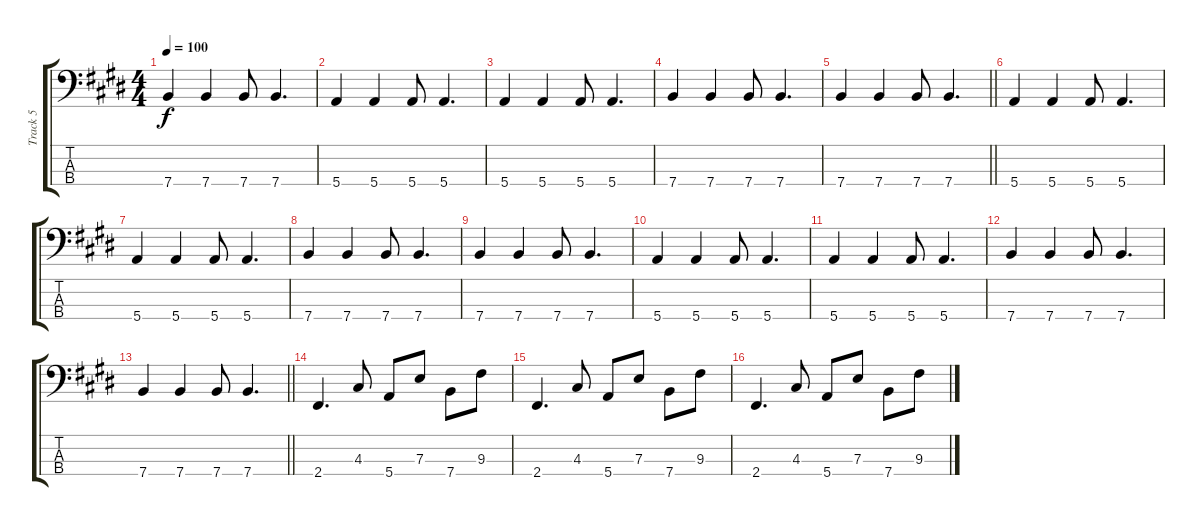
\track ("Track 5" "Track 5") {instrument electricbassfinger}
\staff {score tabs}
\tuning (G2 D2 A1 E1) {hide}
\ts (4 4)
\tempo 100
\clef f4
\ks e
7.4.4{dy f} 7.4.4 7.4.8 7.4.4{d} |
5.4.4 5.4.4 5.4.8 5.4.4{d} |
5.4.4 5.4.4 5.4.8 5.4.4{d} |
7.4.4 7.4.4 7.4.8 7.4.4{d} |
\barLineRight lightlight
7.4.4 7.4.4 7.4.8 7.4.4{d} |
5.4.4 5.4.4 5.4.8 5.4.4{d} |
5.4.4 5.4.4 5.4.8 5.4.4{d} |
7.4.4 7.4.4 7.4.8 7.4.4{d} |
7.4.4 7.4.4 7.4.8 7.4.4{d} |
5.4.4 5.4.4 5.4.8 5.4.4{d} |
5.4.4 5.4.4 5.4.8 5.4.4{d} |
7.4.4 7.4.4 7.4.8 7.4.4{d} |
\barLineRight lightlight
7.4.4 7.4.4 7.4.8 7.4.4{d} |
2.4.4{d} 4.3.8 5.4.8 7.3.8 7.4.8 9.3.8 |
2.4.4{d} 4.3.8 5.4.8 7.3.8 7.4.8 9.3.8 |
2.4.4{d} 4.3.8 5.4.8 7.3.8 7.4.8 9.3.8
